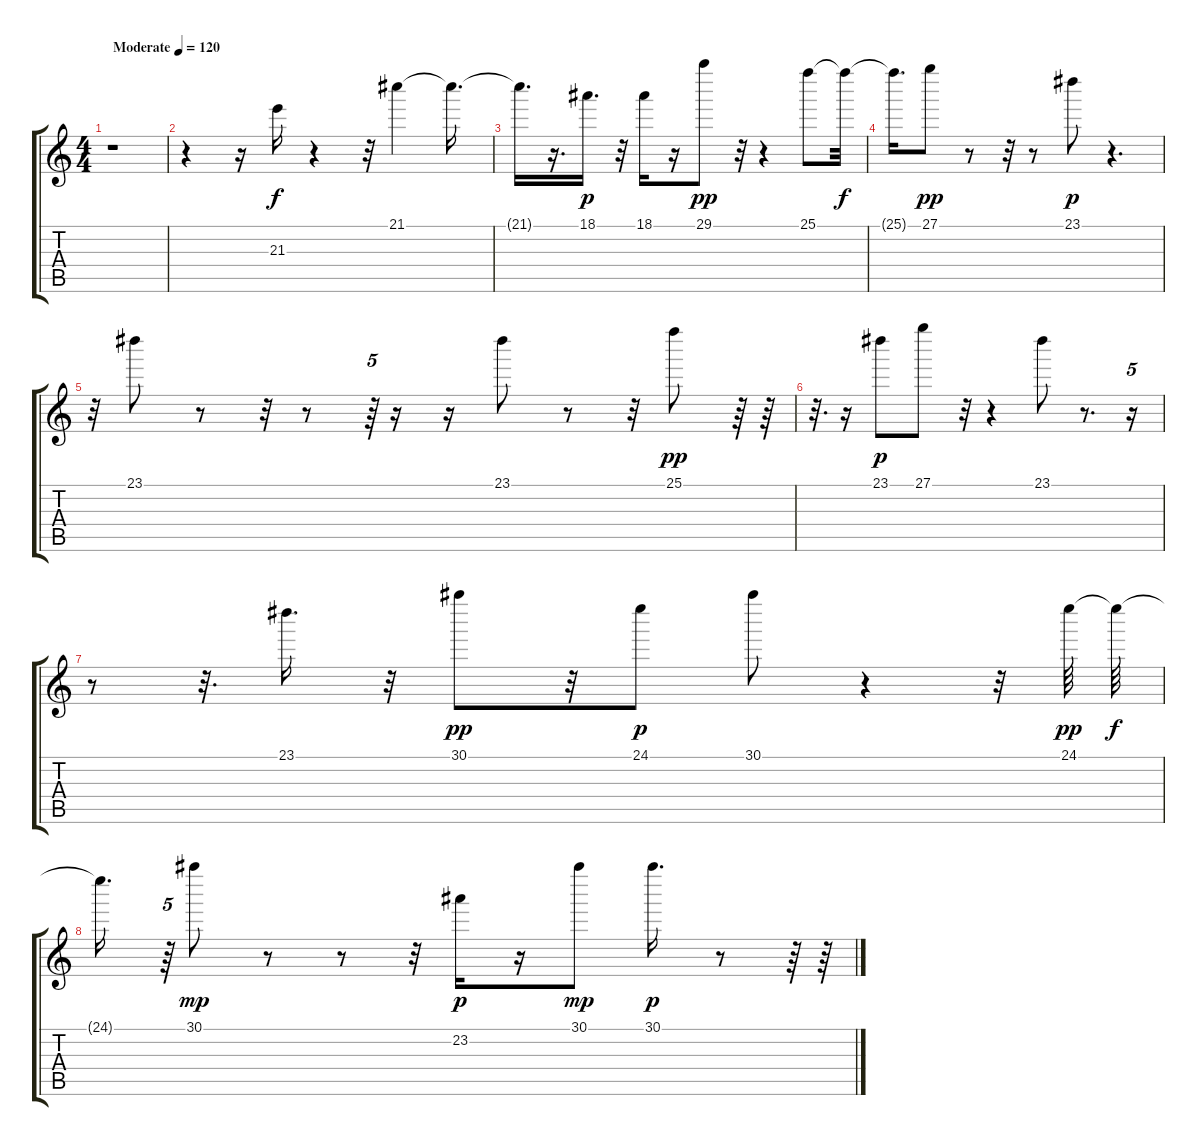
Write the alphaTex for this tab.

\track "" {instrument acousticguitarsteel}
\staff {score tabs}
\tuning (E4 B3 G3 D3 A2 E2) {hide}
\ts (4 4)
\tempo (120 "Moderate")
\clef g2
\ks c
r.1{dy f instrument acousticguitarsteel} |
r.4 r.16 21.3.16 r.4 r.32 21.1.4 21.1{t}.16{d} |
21.1{t}.16{d} r.16{d} 18.1.16{d dy p} r.32 18.1.16 r.16 29.1.8{dy pp} r.32 r.4 25.1.8 25.1{t}.32{dy f} |
25.1{t}.16{d} 27.1.8{dy pp} r.8 r.32 r.8 23.1.8{dy p} r.4{d} |
r.32 23.1.8 r.8 r.32 r.8 r.64{tu (5 4)} r.16 r.16 23.1.8 r.8 r.32 25.1.8{dy pp} r.64 r.64 |
r.32{d} r.16 23.1.8{dy p} 27.1.8 r.32 r.4 23.1.8 r.8{d} r.16{tu (5 4)} |
r.8 r.32{d} 23.1.16{d} r.32 30.1.8{dy pp} r.32 24.1.8{dy p} 30.1.8 r.4 r.32 24.1.64{dy pp} 24.1{t}.64{dy f} |
24.1{t}.16{d} r.64{tu (5 4)} 30.1.8{dy mp} r.8 r.8 r.32 23.2.16{dy p} r.16 30.1.8{dy mp} 30.1.16{d dy p} r.8 r.64 r.64
